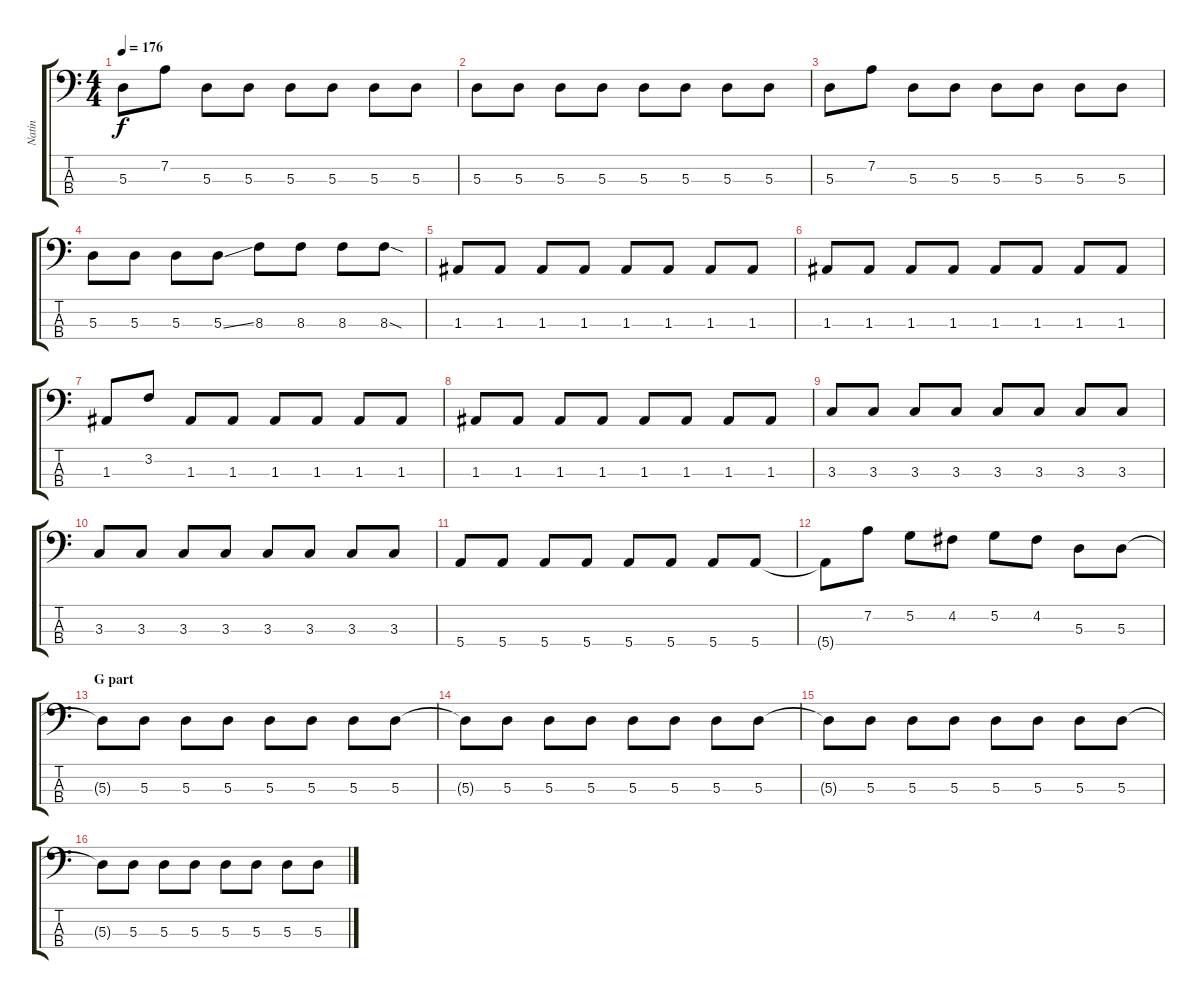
\track ("Natin" "Natin") {instrument electricbasspick}
\staff {score tabs}
\tuning (G2 D2 A1 E1) {hide}
\ts (4 4)
\tempo 176
\clef f4
\ks c
5.3.8{dy f} 7.2.8 5.3.8 5.3.8 5.3.8 5.3.8 5.3.8 5.3.8 |
5.3.8 5.3.8 5.3.8 5.3.8 5.3.8 5.3.8 5.3.8 5.3.8 |
5.3.8 7.2.8 5.3.8 5.3.8 5.3.8 5.3.8 5.3.8 5.3.8 |
5.3.8 5.3.8 5.3.8 5.3{ss}.8 8.3.8 8.3.8 8.3.8 8.3{sod}.8 |
1.3.8 1.3.8 1.3.8 1.3.8 1.3.8 1.3.8 1.3.8 1.3.8 |
1.3.8 1.3.8 1.3.8 1.3.8 1.3.8 1.3.8 1.3.8 1.3.8 |
1.3.8 3.2.8 1.3.8 1.3.8 1.3.8 1.3.8 1.3.8 1.3.8 |
1.3.8 1.3.8 1.3.8 1.3.8 1.3.8 1.3.8 1.3.8 1.3.8 |
3.3.8 3.3.8 3.3.8 3.3.8 3.3.8 3.3.8 3.3.8 3.3.8 |
3.3.8 3.3.8 3.3.8 3.3.8 3.3.8 3.3.8 3.3.8 3.3.8 |
5.4.8 5.4.8 5.4.8 5.4.8 5.4.8 5.4.8 5.4.8 5.4.8 |
5.4{t}.8 7.2.8 5.2.8 4.2.8 5.2.8 4.2.8 5.3.8 5.3.8 |
\section ("" "G part")
5.3{t}.8 5.3.8 5.3.8 5.3.8 5.3.8 5.3.8 5.3.8 5.3.8 |
5.3{t}.8 5.3.8 5.3.8 5.3.8 5.3.8 5.3.8 5.3.8 5.3.8 |
5.3{t}.8 5.3.8 5.3.8 5.3.8 5.3.8 5.3.8 5.3.8 5.3.8 |
5.3{t}.8 5.3.8 5.3.8 5.3.8 5.3.8 5.3.8 5.3.8 5.3.8
